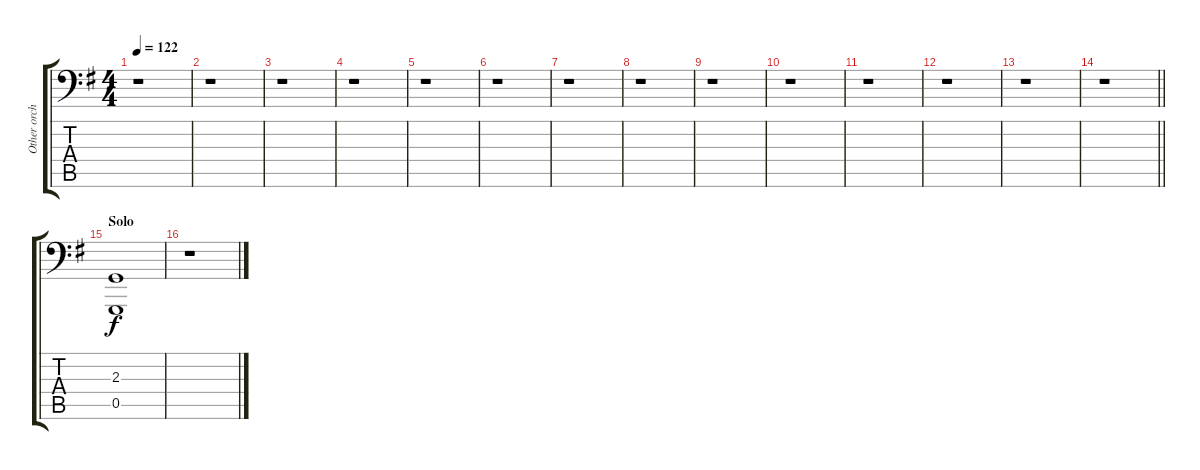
\track ("Other orchestral" "Other orch") {instrument timpani}
\staff {score tabs}
\tuning (D3 A2 F2 C2 G1 D1) {hide}
\ts (4 4)
\tempo 122
\clef f4
\ks g
r.1{dy ff} |
r.1 |
r.1 |
r.1 |
r.1 |
r.1 |
r.1 |
r.1 |
r.1 |
r.1 |
r.1 |
r.1 |
r.1 |
\barLineRight lightlight
r.1 |
\section ("" "Solo")
(2.3 0.5).1{dy f} |
r.1
